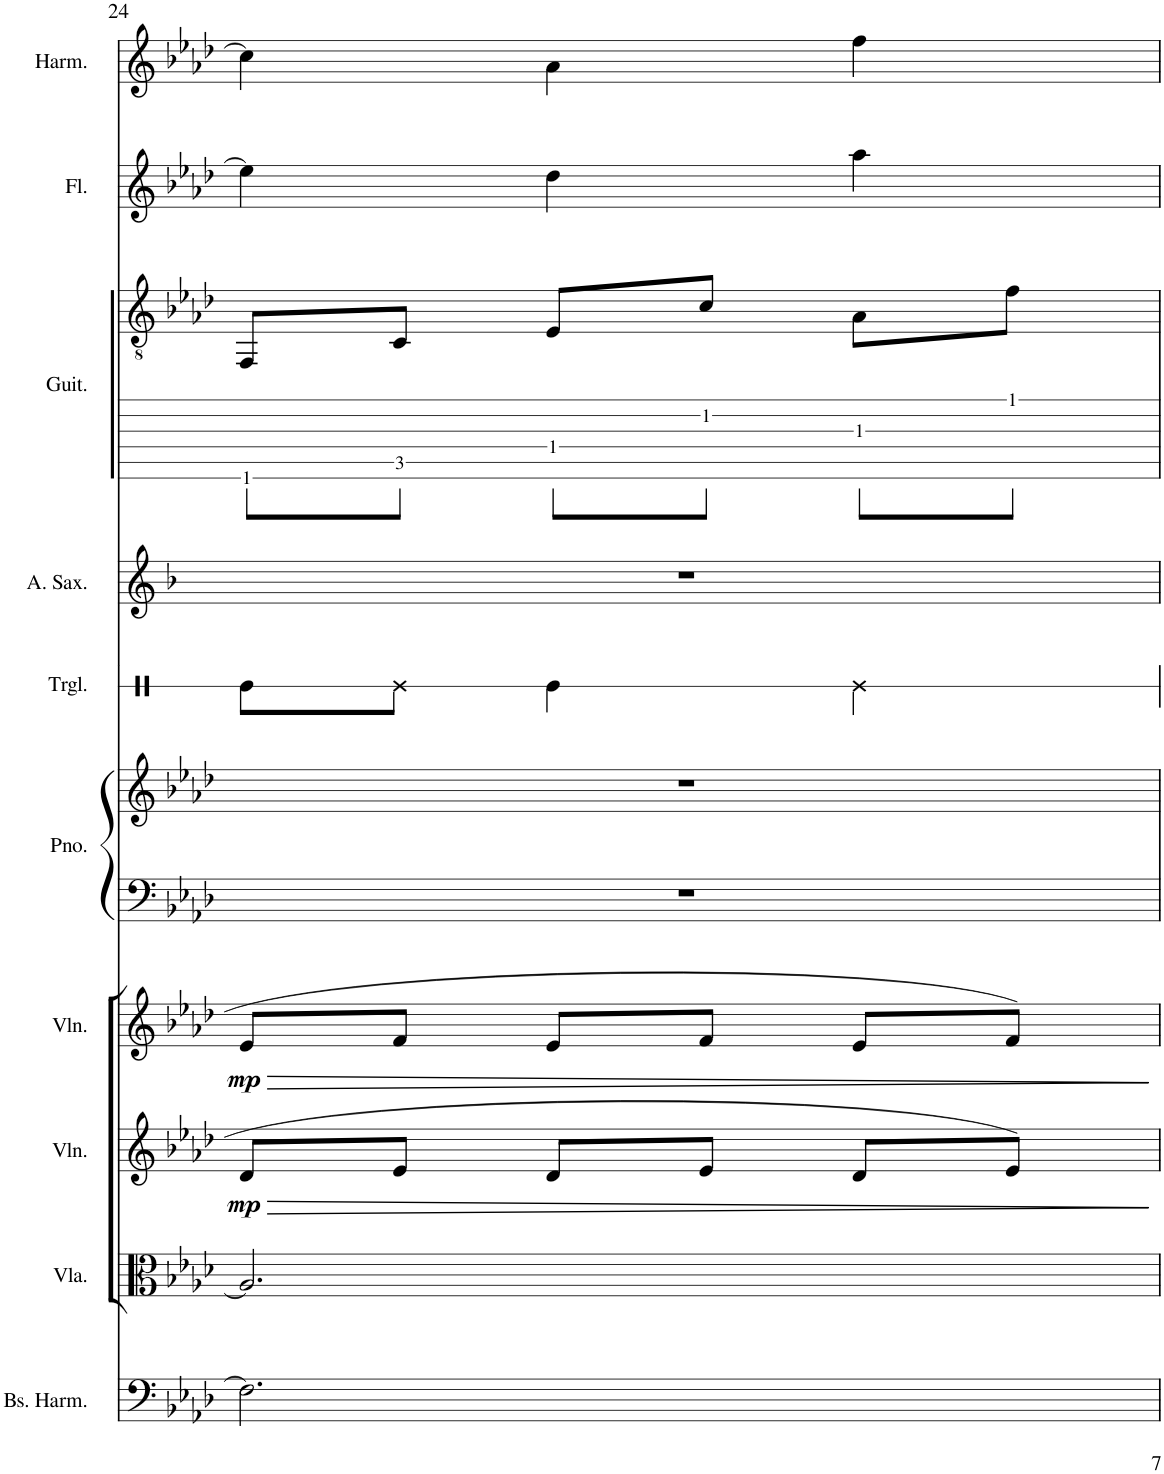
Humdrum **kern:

**kern	**kern	**kern	**dynam	**kern	**dynam	**kern	**kern	**kern	**kern	**kern	**kern	**kern	**kern
*part10	*part9	*part8	*part8	*part7	*part7	*part6	*part6	*part5	*part4	*part3	*part3	*part2	*part1
*staff12	*staff11	*staff10	*staff10	*staff9	*staff9	*staff8	*staff7	*staff6	*staff5	*staff4	*staff3	*staff2	*staff1
*I"Bass Harmonica	*I"Viola	*I"Violin	*	*I"Violin	*	*I"Piano	*	*I"Triangle	*I"Alto Saxophone	*I"Guitar	*	*I"Flute	*I"Harmonica
*I'Bs. Harm.	*I'Vla.	*I'Vln.	*	*I'Vln.	*	*I'Pno.	*	*I'Trgl.	*I'A. Sax.	*I'Guit.	*	*I'Fl.	*I'Harm.
!!LO:PB:g=z
*clefF4	*clefC3	*clefG2	*	*clefG2	*	*clefF4	*clefG2	*clefX	*clefG2	*	*clefGv2	*clefG2	*clefG2
*	*	*	*	*	*	*	*	*	*Trd5c9	*	*	*	*
*k[b-e-a-d-]	*k[b-e-a-d-]	*k[b-e-a-d-]	*	*k[b-e-a-d-]	*	*k[b-e-a-d-]	*k[b-e-a-d-]	*k[b-e-a-d-]	*k[b-]	*k[b-e-a-d-]	*k[b-e-a-d-]	*k[b-e-a-d-]	*k[b-e-a-d-]
*M3/4	*M3/4	*M3/4	*	*M3/4	*	*M3/4	*M3/4	*M3/4	*M3/4	*M3/4	*M3/4	*M3/4	*M3/4
=24	=24	=24	=24	=24	=24	=24	=24	=24	=24	=24	=24	=24	=24
!	!	!	!LO:DY:b	!	!LO:DY:b	!	!	!	!	!	!	!	!
2.F\]	2.A-/]	8d-/L	mp	8e-/L	mp	2.r	2.r	8Re\L	2.r	8FF\L	8FF/L	4ee-\]	4cc\]
.	.	8e-/J	.	8f/J	.	.	.	8Re\J	.	8C\J	8C/J	.	.
.	.	8d-/L	.	8e-/L	.	.	.	4Re\	.	8E-\L	8E-/L	4dd-\	4a-\
.	.	8e-/J	.	8f/J	.	.	.	.	.	8c\J	8c/J	.	.
.	.	8d-/L	.	8e-/L	.	.	.	4Re\	.	8A-\L	8A-\L	4aa-\	4ff\
.	.	8e-/J	.	8f/J	.	.	.	.	.	8f\J	8f\J	.	.
=	=	=	=	=	=	=	=	=	=	=	=	=	=
*-	*-	*-	*-	*-	*-	*-	*-	*-	*-	*-	*-	*-	*-
